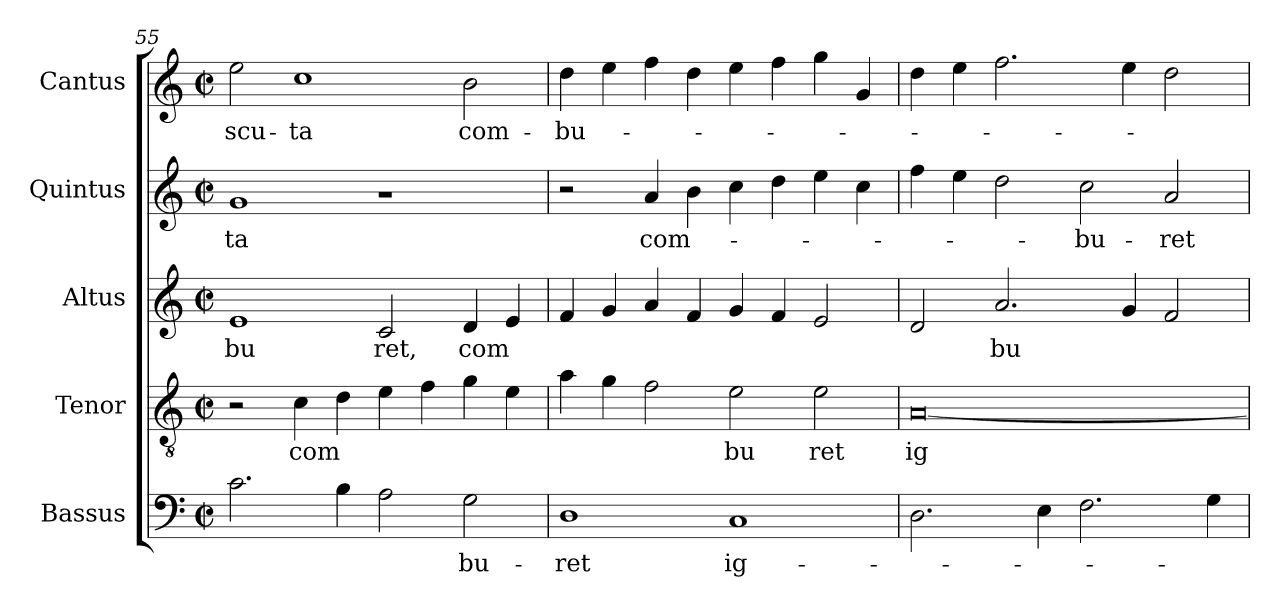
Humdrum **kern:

**kern	**text	**kern	**text	**kern	**text	**kern	**text	**kern	**text
*part5	*part5	*part4	*part4	*part3	*part3	*part2	*part2	*part1	*part1
*staff5	*staff5	*staff4	*staff4	*staff3	*staff3	*staff2	*staff2	*staff1	*staff1
*I"Bassus	*	*I"Tenor	*	*I"Altus	*	*I"Quintus	*	*I"Cantus	*
*clefF4	*	*clefGv2	*	*clefG2	*	*clefG2	*	*clefG2	*
*M2/2	*	*M2/2	*	*M2/2	*	*M2/2	*	*M2/2	*
*met(c|)	*	*met(c|)	*	*met(c|)	*	*met(c|)	*	*met(c|)	*
=55	=55	=55	=55	=55	=55	=55	=55	=55	=55
!	!	!	!	!	!LO:LY:b:cj	!	!LO:LY:b:cj	!	!LO:LY:b:cj
2.c\	.	2r	.	1e	bu	1g	-ta	2ee\	scu-
!	!	!	!LO:LY:b	!	!	!	!	!	!LO:LY:b:cj
.	.	4c\	com	.	.	.	.	1cc	-ta
4B\	.	4d\	.	.	.	.	.	.	.
!	!	!	!	!	!LO:LY:b:cj	!LO:N:vis=1	!	!	!
2A\	.	4e\	.	2c/	ret,	4ra	.	.	.
.	.	4f\	.	.	.	2.ryy	.	.	.
!	!LO:LY:b:cj	!	!	!	!LO:LY:b	!	!	!	!LO:LY:b:cj
2G\	-bu-	4g\	.	4d/	com	.	.	2b\	com-
.	.	4e\	.	4e/	.	.	.	.	.
=56	=56	=56	=56	=56	=56	=56	=56	=56	=56
!	!LO:LY:b:cj	!	!	!	!	!	!	!	!LO:LY:b
1D	-ret	4a\	.	4f/	.	2r	.	4dd\	-bu-
.	.	4g\	.	4g/	.	.	.	4ee\	.
!	!	!	!	!	!	!	!LO:LY:b	!	!
.	.	2f\	.	4a/	.	4a/	com-	4ff\	.
.	.	.	.	4f/	.	4b\	.	4dd\	.
!	!LO:LY:b:cj	!	!LO:LY:b:cj	!	!	!	!	!	!
1C	ig-	2e\	bu	4g/	.	4cc\	.	4ee\	.
.	.	.	.	4f/	.	4dd\	.	4ff\	.
!	!	!	!LO:LY:b:cj	!	!	!	!	!	!
.	.	2e\	ret	2e/	.	4ee\	.	4gg\	.
.	.	.	.	.	.	4cc\	.	4g/	.
=57	=57	=57	=57	=57	=57	=57	=57	=57	=57
!	!	!	!LO:LY:b:cj	!	!	!	!	!	!
2.D\	.	[<0A	ig	2d/	.	4ff\	.	4dd\	.
.	.	.	.	.	.	4ee\	.	4ee\	.
!	!	!	!	!	!LO:LY:b	!	!	!	!
.	.	.	.	2.a/	bu	2dd\	.	2.ff\	.
4E\	.	.	.	.	.	.	.	.	.
!	!	!	!	!	!	!	!LO:LY:b:cj	!	!
2.F\	.	.	.	.	.	2cc\	-bu-	.	.
.	.	.	.	4g/	.	.	.	4ee\	.
!	!	!	!	!	!	!	!LO:LY:b:cj	!	!
.	.	.	.	2f/	.	2a/	-ret	2dd\	.
4G\	.	.	.	.	.	.	.	.	.
=	=	=	=	=	=	=	=	=	=
*-	*-	*-	*-	*-	*-	*-	*-	*-	*-
